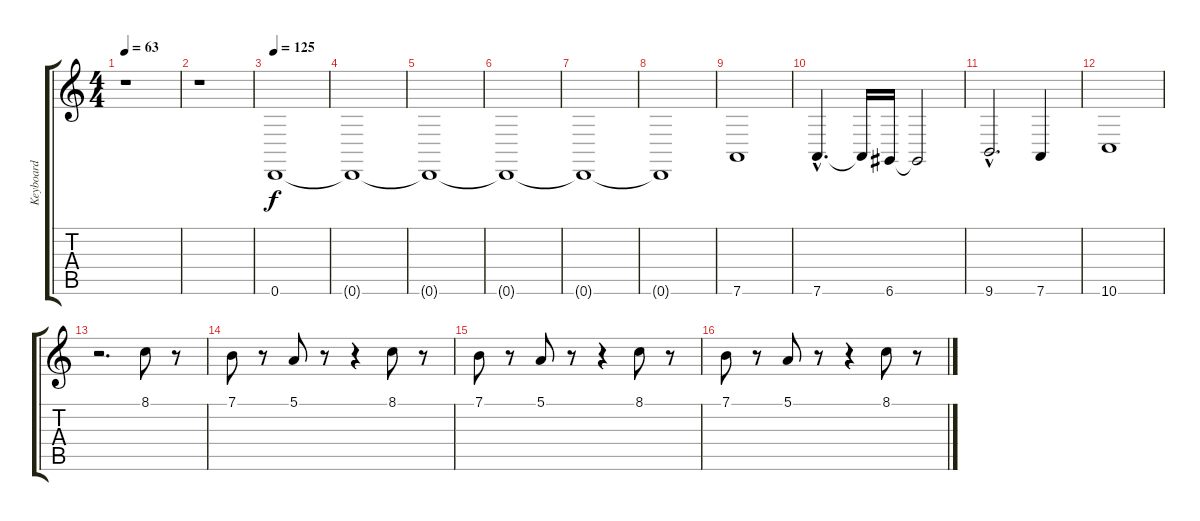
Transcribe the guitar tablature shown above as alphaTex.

\track ("Keyboard" "Keyboard") {instrument stringensemble1}
\staff {score tabs}
\tuning (E4 B3 G3 D3 A2 D2) {hide}
\ts (4 4)
\tempo 63
\clef g2
\ks c
r.1{dy f} |
r.1 |
\tempo 125
0.6.1 |
0.6{t}.1 |
0.6{t}.1 |
0.6{t}.1 |
0.6{t}.1 |
0.6{t}.1 |
7.6.1 |
7.6{hac}.4{d} 7.6{t}.16 6.6.16 6.6{t}.2 |
9.6{hac}.2{d} 7.6.4 |
10.6.1 |
r.2{d} 8.1.8 r.8 |
7.1.8 r.8 5.1.8 r.8 r.4 8.1.8 r.8 |
7.1.8 r.8 5.1.8 r.8 r.4 8.1.8 r.8 |
7.1.8 r.8 5.1.8 r.8 r.4 8.1.8 r.8
